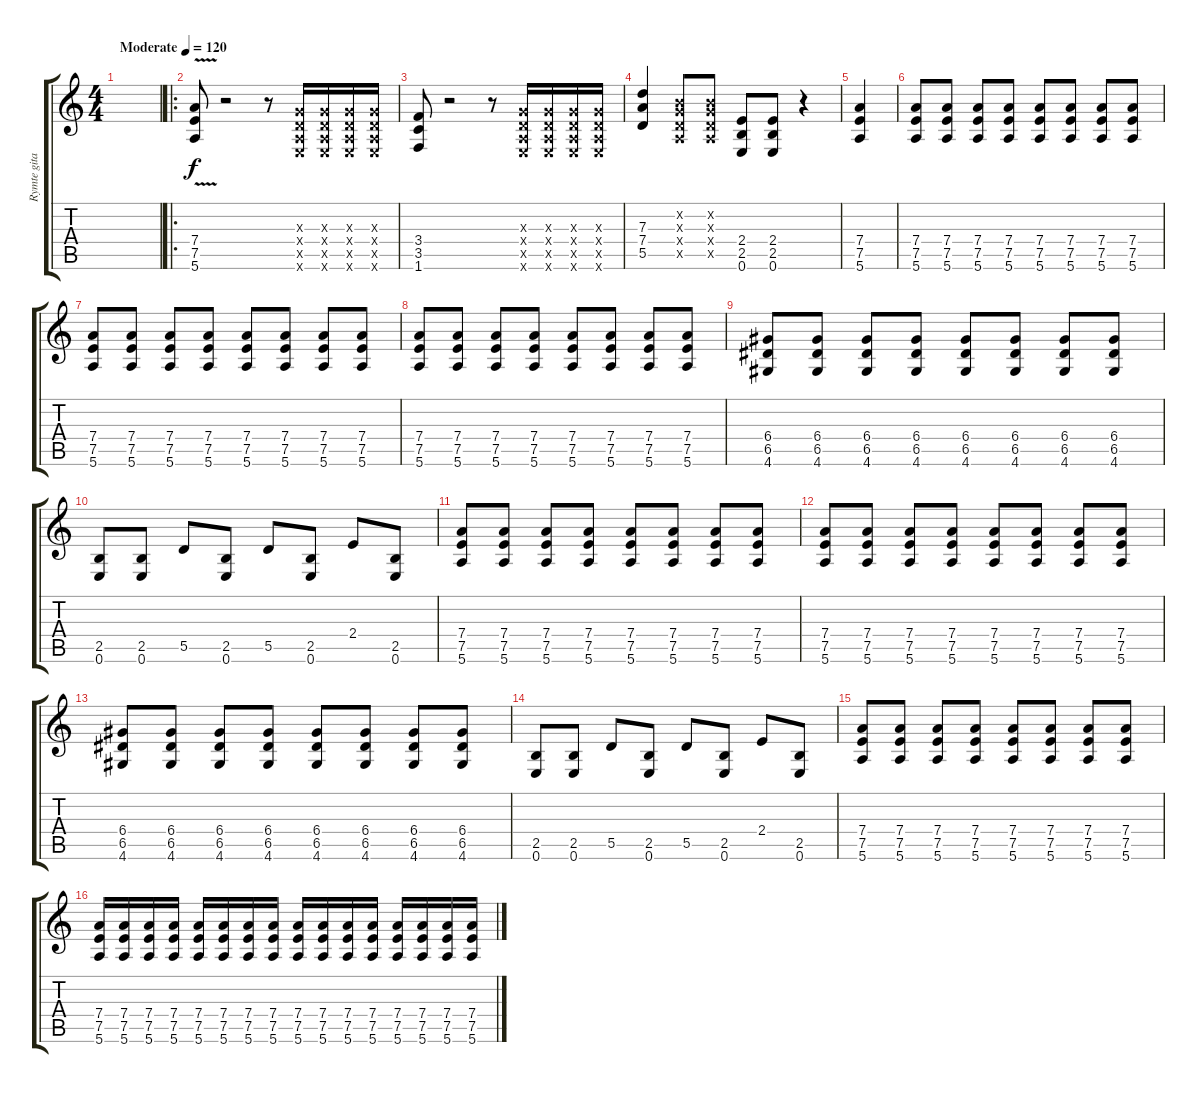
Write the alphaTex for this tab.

\track ("Rymte gitar" "Rymte gita") {instrument distortionguitar}
\staff {score tabs}
\tuning (E4 B3 G3 D3 A2 E2) {hide}
\ts (4 4)
\tempo (120 "Moderate")
\clef g2
\ks c
|
\ro
(7.4{v} 7.5 5.6).8 r.2 r.8 (0.3{x} 0.4{x} 0.5{x} 0.6{x}).16 (0.3{x} 0.4{x} 0.5{x} 0.6{x}).16 (0.3{x} 0.4{x} 0.5{x} 0.6{x}).16 (0.3{x} 0.4{x} 0.5{x} 0.6{x}).16 |
(3.4 3.5 1.6).8 r.2 r.8 (0.3{x} 0.4{x} 0.5{x} 0.6{x}).16 (0.3{x} 0.4{x} 0.5{x} 0.6{x}).16 (0.3{x} 0.4{x} 0.5{x} 0.6{x}).16 (0.3{x} 0.4{x} 0.5{x} 0.6{x}).16 |
(7.3 7.4 5.5).4 (0.2{x} 0.3{x} 0.4{x} 0.5{x}).8 (0.2{x} 0.3{x} 0.4{x} 0.5{x}).8 (2.4 2.5 0.6).8 (2.4 2.5 0.6).8 r.4 |
(7.4 7.5 5.6).4 |
(7.4 7.5 5.6).8 (7.4 7.5 5.6).8 (7.4 7.5 5.6).8 (7.4 7.5 5.6).8 (7.4 7.5 5.6).8 (7.4 7.5 5.6).8 (7.4 7.5 5.6).8 (7.4 7.5 5.6).8 |
(7.4 7.5 5.6).8 (7.4 7.5 5.6).8 (7.4 7.5 5.6).8 (7.4 7.5 5.6).8 (7.4 7.5 5.6).8 (7.4 7.5 5.6).8 (7.4 7.5 5.6).8 (7.4 7.5 5.6).8 |
(7.4 7.5 5.6).8 (7.4 7.5 5.6).8 (7.4 7.5 5.6).8 (7.4 7.5 5.6).8 (7.4 7.5 5.6).8 (7.4 7.5 5.6).8 (7.4 7.5 5.6).8 (7.4 7.5 5.6).8 |
(6.4 6.5 4.6).8 (6.4 6.5 4.6).8 (6.4 6.5 4.6).8 (6.4 6.5 4.6).8 (6.4 6.5 4.6).8 (6.4 6.5 4.6).8 (6.4 6.5 4.6).8 (6.4 6.5 4.6).8 |
(2.5 0.6).8 (2.5 0.6).8 5.5.8 (2.5 0.6).8 5.5.8 (2.5 0.6).8 2.4.8 (2.5 0.6).8 |
(7.4 7.5 5.6).8 (7.4 7.5 5.6).8 (7.4 7.5 5.6).8 (7.4 7.5 5.6).8 (7.4 7.5 5.6).8 (7.4 7.5 5.6).8 (7.4 7.5 5.6).8 (7.4 7.5 5.6).8 |
(7.4 7.5 5.6).8 (7.4 7.5 5.6).8 (7.4 7.5 5.6).8 (7.4 7.5 5.6).8 (7.4 7.5 5.6).8 (7.4 7.5 5.6).8 (7.4 7.5 5.6).8 (7.4 7.5 5.6).8 |
(6.4 6.5 4.6).8 (6.4 6.5 4.6).8 (6.4 6.5 4.6).8 (6.4 6.5 4.6).8 (6.4 6.5 4.6).8 (6.4 6.5 4.6).8 (6.4 6.5 4.6).8 (6.4 6.5 4.6).8 |
(2.5 0.6).8 (2.5 0.6).8 5.5.8 (2.5 0.6).8 5.5.8 (2.5 0.6).8 2.4.8 (2.5 0.6).8 |
(7.4 7.5 5.6).8 (7.4 7.5 5.6).8 (7.4 7.5 5.6).8 (7.4 7.5 5.6).8 (7.4 7.5 5.6).8 (7.4 7.5 5.6).8 (7.4 7.5 5.6).8 (7.4 7.5 5.6).8 |
(7.4 7.5 5.6).16 (7.4 7.5 5.6).16 (7.4 7.5 5.6).16 (7.4 7.5 5.6).16 (7.4 7.5 5.6).16 (7.4 7.5 5.6).16 (7.4 7.5 5.6).16 (7.4 7.5 5.6).16 (7.4 7.5 5.6).16 (7.4 7.5 5.6).16 (7.4 7.5 5.6).16 (7.4 7.5 5.6).16 (7.4 7.5 5.6).16 (7.4 7.5 5.6).16 (7.4 7.5 5.6).16 (7.4 7.5 5.6).16
